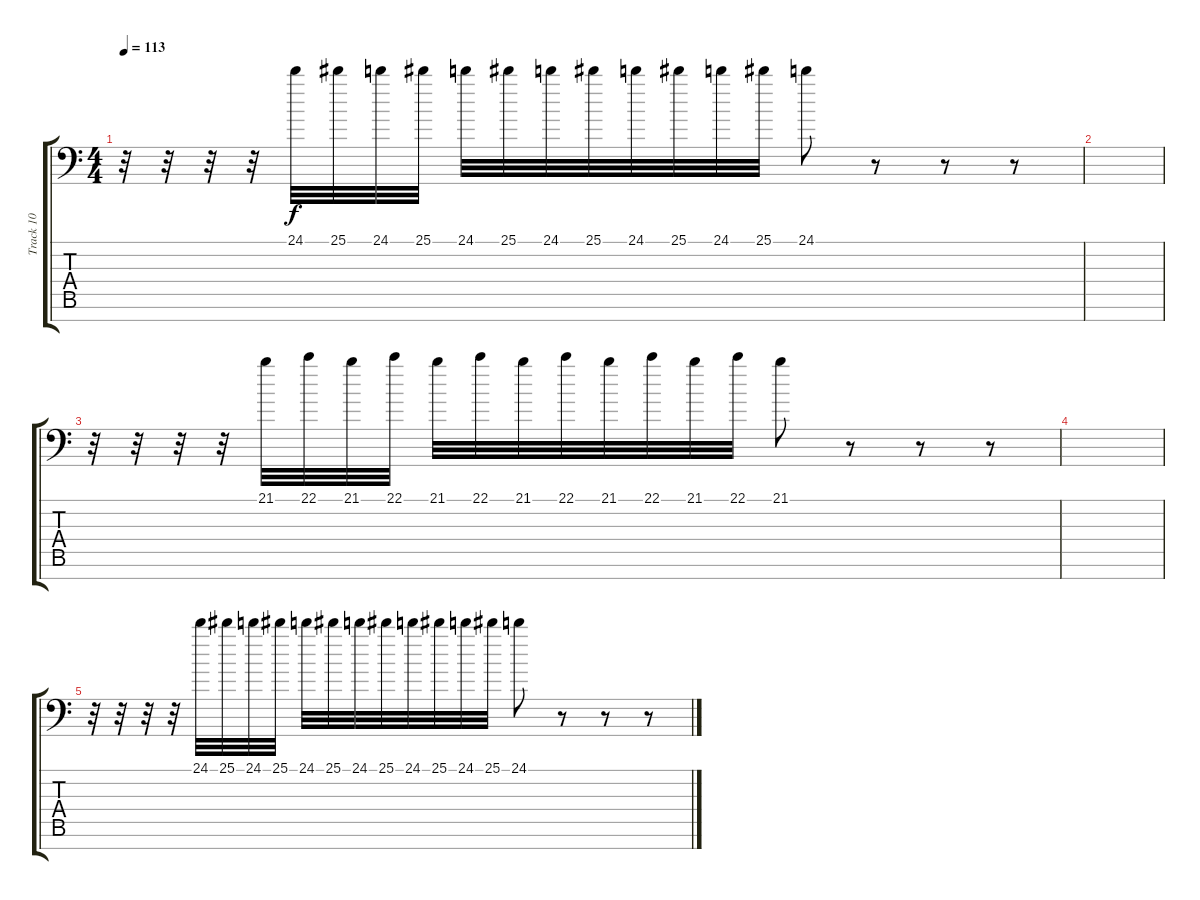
\track ("Track 10" "Track 10") {instrument tremolostrings}
\staff {score tabs}
\tuning (D4 A3 F3 C3 G2 D2 G1) {hide}
\ts (4 4)
\tempo 113
\clef f4
\ks c
r.32{dy f} r.32 r.32 r.32 24.1.32 25.1.32 24.1.32 25.1.32 24.1.32 25.1.32 24.1.32 25.1.32 24.1.32 25.1.32 24.1.32 25.1.32 24.1.8 r.8 r.8 r.8 |
|
r.32 r.32 r.32 r.32 21.1.32 22.1.32 21.1.32 22.1.32 21.1.32 22.1.32 21.1.32 22.1.32 21.1.32 22.1.32 21.1.32 22.1.32 21.1.8 r.8 r.8 r.8 |
|
r.32 r.32 r.32 r.32 24.1.32 25.1.32 24.1.32 25.1.32 24.1.32 25.1.32 24.1.32 25.1.32 24.1.32 25.1.32 24.1.32 25.1.32 24.1.8 r.8 r.8 r.8
